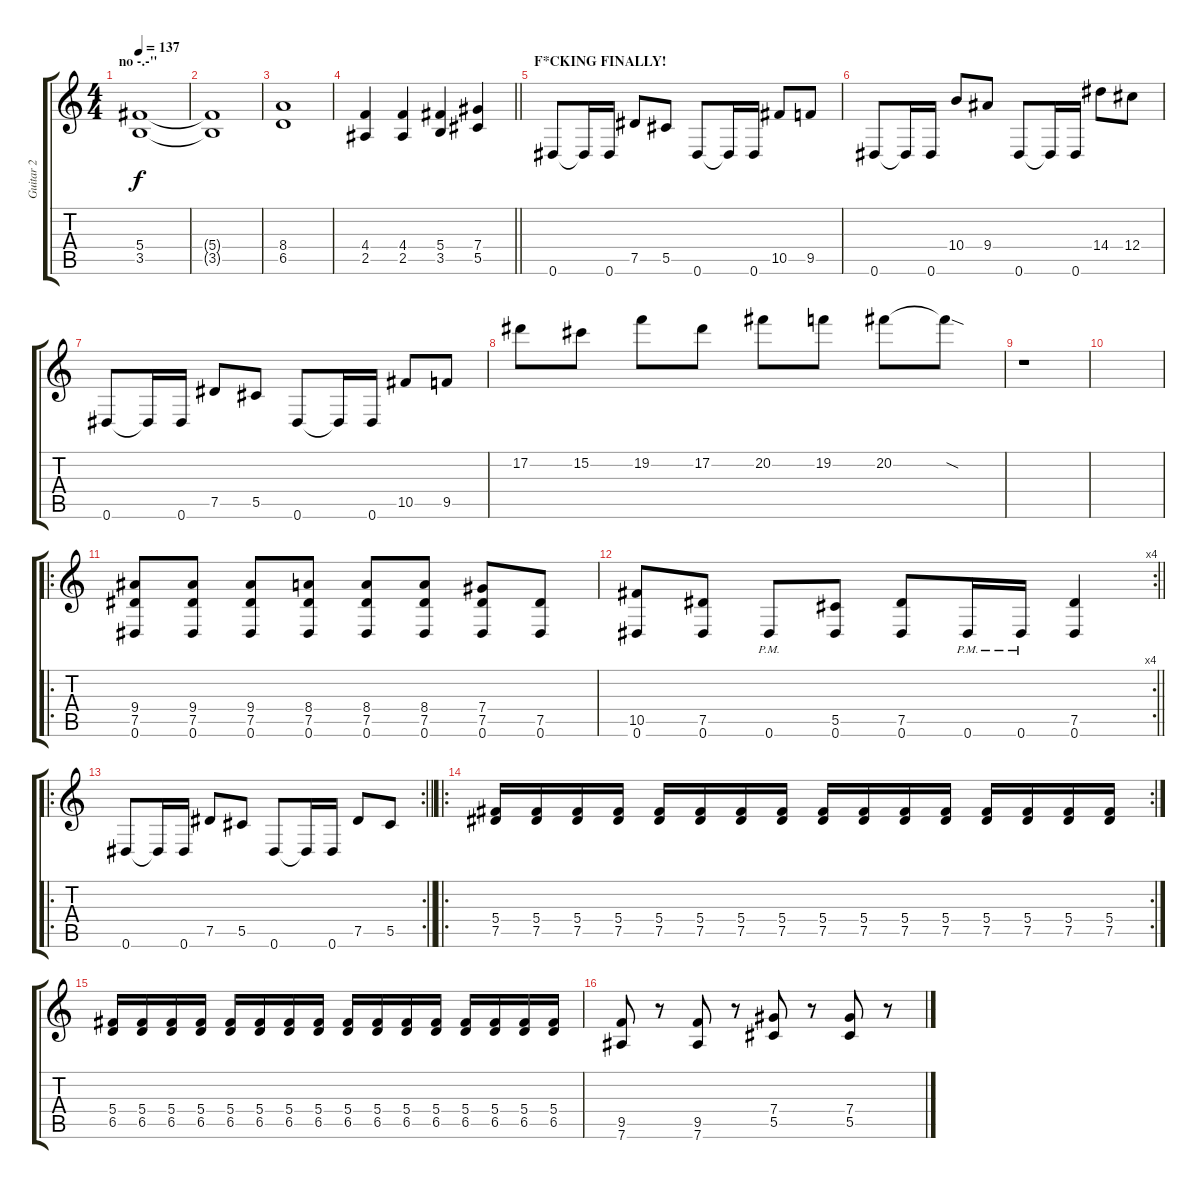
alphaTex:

\track ("Guitar 2" "Guitar 2") {instrument distortionguitar}
\staff {score tabs}
\tuning (Eb4 Bb3 Gb3 Db3 Ab2 Eb2) {hide}
\ts (4 4)
\section ("" "no -.-\"")
\tempo 137
\clef g2
\ks c
(5.4 3.5).1{dy f} |
(5.4{t} 3.5{t}).1 |
(8.4 6.5).1 |
\barLineRight lightlight
(4.4 2.5).4 (4.4 2.5).4 (5.4 3.5).4 (7.4 5.5).4 |
\section ("" "F*CKING FINALLY!")
0.6.8 0.6{t}.16 0.6.16 7.5.8 5.5.8 0.6.8 0.6{t}.16 0.6.16 10.5.8 9.5.8 |
0.6.8 0.6{t}.16 0.6.16 10.4.8 9.4.8 0.6.8 0.6{t}.16 0.6.16 14.4.8 12.4.8 |
0.6.8 0.6{t}.16 0.6.16 7.5.8 5.5.8 0.6.8 0.6{t}.16 0.6.16 10.5.8 9.5.8 |
17.2.8 15.2.8 19.2.8 17.2.8 20.2.8 19.2.8 20.2.8 20.2{sod t}.8 |
r.1 |
|
\ro
(9.4 7.5 0.6).8 (9.4 7.5 0.6).8 (9.4 7.5 0.6).8 (8.4 7.5 0.6).8 (8.4 7.5 0.6).8 (8.4 7.5 0.6).8 (7.4 7.5 0.6).8 (7.5 0.6).8 |
\rc 4
\barLineRight lightlight
(10.5 0.6).8 (7.5 0.6).8 0.6{pm}.8 (5.5 0.6).8 (7.5 0.6).8 0.6{pm}.16 0.6{pm}.16 (7.5 0.6).4 |
\ro
\rc 2
\barLineRight lightlight
0.6.8 0.6{t}.16 0.6.16 7.5.8 5.5.8 0.6.8 0.6{t}.16 0.6.16 7.5.8 5.5.8 |
\ro
\rc 2
(5.4 7.5).16 (5.4 7.5).16 (5.4 7.5).16 (5.4 7.5).16 (5.4 7.5).16 (5.4 7.5).16 (5.4 7.5).16 (5.4 7.5).16 (5.4 7.5).16 (5.4 7.5).16 (5.4 7.5).16 (5.4 7.5).16 (5.4 7.5).16 (5.4 7.5).16 (5.4 7.5).16 (5.4 7.5).16 |
(5.4 6.5).16 (5.4 6.5).16 (5.4 6.5).16 (5.4 6.5).16 (5.4 6.5).16 (5.4 6.5).16 (5.4 6.5).16 (5.4 6.5).16 (5.4 6.5).16 (5.4 6.5).16 (5.4 6.5).16 (5.4 6.5).16 (5.4 6.5).16 (5.4 6.5).16 (5.4 6.5).16 (5.4 6.5).16 |
(9.5 7.6).8 r.8 (9.5 7.6).8 r.8 (7.4 5.5).8 r.8 (7.4 5.5).8 r.8
